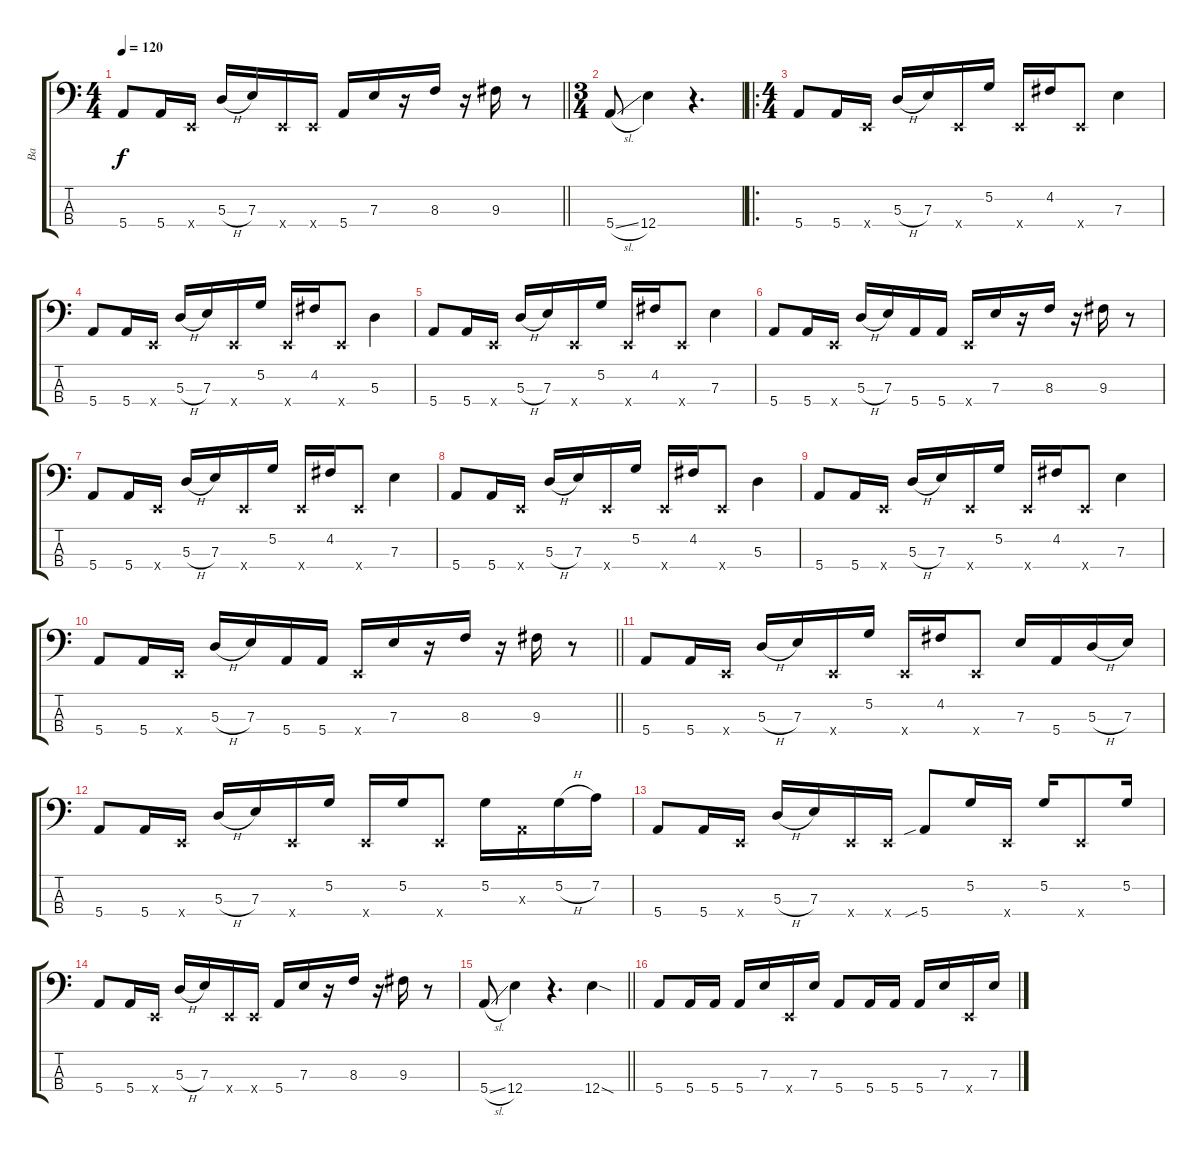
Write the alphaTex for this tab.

\track ("Ba" "Ba") {instrument slapbass1}
\staff {score tabs}
\tuning (G2 D2 A1 E1) {hide}
\ts (4 4)
\tempo 120
\clef f4
\barLineRight lightlight
\ks c
5.4.8{dy f} 5.4.16 0.4{x}.16 5.3{h}.16 7.3.16 0.4{x}.16 0.4{x}.16 5.4.16 7.3.16 r.16 8.3.16 r.16 9.3.16 r.8 |
\ts (3 4)
5.4{sl}.8 12.4.4 r.4{d} |
\ro
\ts (4 4)
5.4.8 5.4.16 0.4{x}.16 5.3{h}.16 7.3.16 0.4{x}.16 5.2.16 0.4{x}.16 4.2.16 0.4{x}.8 7.3.4 |
5.4.8 5.4.16 0.4{x}.16 5.3{h}.16 7.3.16 0.4{x}.16 5.2.16 0.4{x}.16 4.2.16 0.4{x}.8 5.3.4 |
5.4.8 5.4.16 0.4{x}.16 5.3{h}.16 7.3.16 0.4{x}.16 5.2.16 0.4{x}.16 4.2.16 0.4{x}.8 7.3.4 |
5.4.8 5.4.16 0.4{x}.16 5.3{h}.16 7.3.16 5.4.16 5.4.16 0.4{x}.16 7.3.16 r.16 8.3.16 r.16 9.3.16 r.8 |
5.4.8 5.4.16 0.4{x}.16 5.3{h}.16 7.3.16 0.4{x}.16 5.2.16 0.4{x}.16 4.2.16 0.4{x}.8 7.3.4 |
5.4.8 5.4.16 0.4{x}.16 5.3{h}.16 7.3.16 0.4{x}.16 5.2.16 0.4{x}.16 4.2.16 0.4{x}.8 5.3.4 |
5.4.8 5.4.16 0.4{x}.16 5.3{h}.16 7.3.16 0.4{x}.16 5.2.16 0.4{x}.16 4.2.16 0.4{x}.8 7.3.4 |
\barLineRight lightlight
5.4.8 5.4.16 0.4{x}.16 5.3{h}.16 7.3.16 5.4.16 5.4.16 0.4{x}.16 7.3.16 r.16 8.3.16 r.16 9.3.16 r.8 |
5.4.8 5.4.16 0.4{x}.16 5.3{h}.16 7.3.16 0.4{x}.16 5.2.16 0.4{x}.16 4.2.16 0.4{x}.8 7.3.16 5.4.16 5.3{h}.16 7.3.16 |
5.4.8 5.4.16 0.4{x}.16 5.3{h}.16 7.3.16 0.4{x}.16 5.2.16 0.4{x}.16 5.2.16 0.4{x}.8 5.2.16 0.3{x}.16 5.2{h}.16 7.2.16 |
5.4.8 5.4.16 0.4{x}.16 5.3{h}.16 7.3.16 0.4{x}.16 0.4{x}.16 5.4{sib}.8 5.2.16 0.4{x}.16 5.2.16 0.4{x}.8 5.2.16 |
5.4.8 5.4.16 0.4{x}.16 5.3{h}.16 7.3.16 0.4{x}.16 0.4{x}.16 5.4.16 7.3.16 r.16 8.3.16 r.16 9.3.16 r.8 |
\barLineRight lightlight
5.4{sl}.8 12.4.4 r.4{d} 12.4{sod}.4 |
5.4.8 5.4.16 5.4.16 5.4.16 7.3.16 0.4{x}.16 7.3.16 5.4.8 5.4.16 5.4.16 5.4.16 7.3.16 0.4{x}.16 7.3.16
